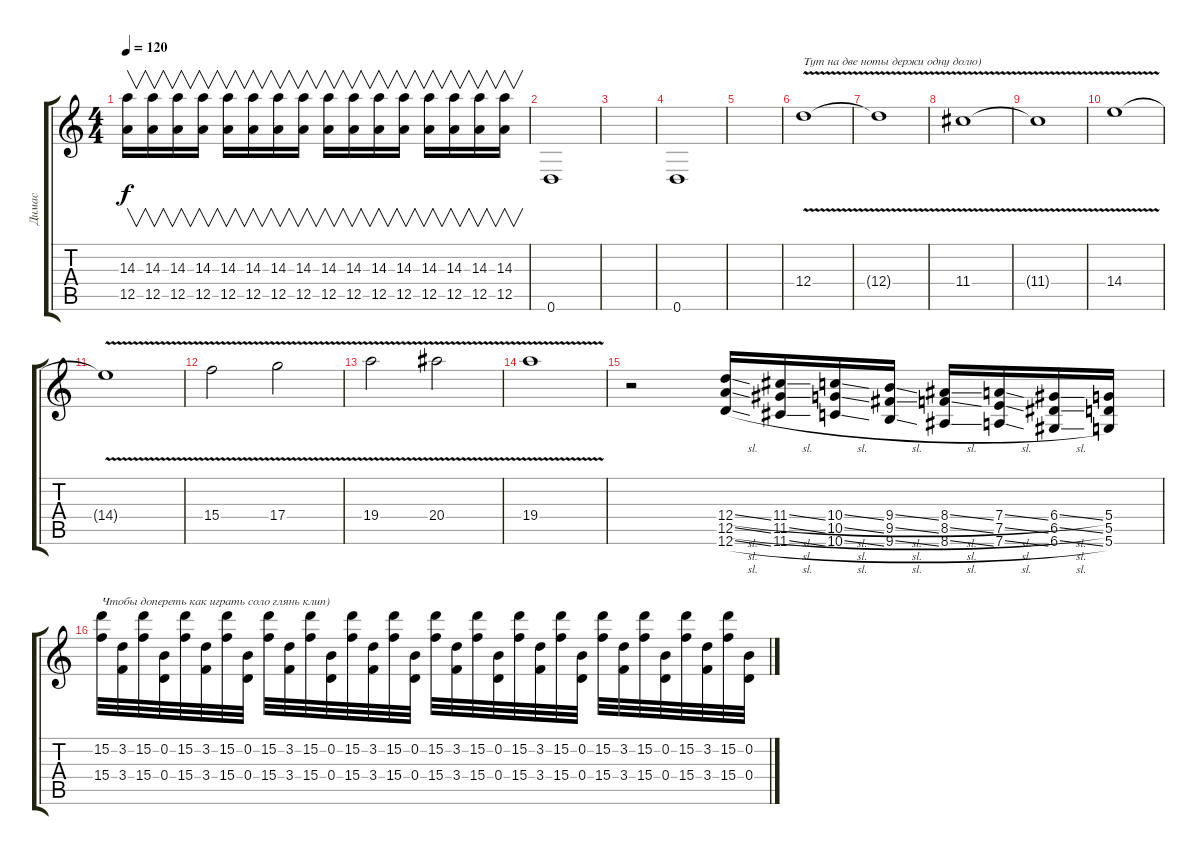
\track ("Димас" "Димас") {instrument distortionguitar}
\staff {score tabs}
\tuning (E4 B3 G3 D3 A2 D2) {hide}
\ts (4 4)
\tempo 120
\clef g2
\ks c
(14.3 12.5).16{v dy f} (14.3 12.5).16{v} (14.3 12.5).16{v} (14.3 12.5).16{v} (14.3 12.5).16{v} (14.3 12.5).16{v} (14.3 12.5).16{v} (14.3 12.5).16{v} (14.3 12.5).16{v} (14.3 12.5).16{v} (14.3 12.5).16{v} (14.3 12.5).16{v} (14.3 12.5).16{v} (14.3 12.5).16{v} (14.3 12.5).16{v} (14.3 12.5).16{v} |
0.6.1 |
|
0.6.1 |
|
12.4{v}.1{txt "Тут на две ноты держи одну долю)"} |
12.4{v t}.1 |
11.4{v}.1 |
11.4{v t}.1 |
14.4{v}.1 |
14.4{v t}.1 |
15.4{v}.2 17.4{v}.2 |
19.4{v}.2 20.4{v}.2 |
19.4{v}.1 |
r.2 (12.4{sl} 12.5{sl} 12.6{sl}).16 (11.4{sl} 11.5{sl} 11.6{sl}).16 (10.4{sl} 10.5{sl} 10.6{sl}).16 (9.4{sl} 9.5{sl} 9.6{sl}).16 (8.4{sl} 8.5{sl} 8.6{sl}).16 (7.4{sl} 7.5{sl} 7.6{sl}).16 (6.4{sl} 6.5{sl} 6.6{sl}).16 (5.4 5.5 5.6).16 |
(15.2 15.4).32{txt "Чтобы допереть как играть соло глянь клип)"} (3.2 3.4).32 (15.2 15.4).32 (0.2 0.4).32 (15.2 15.4).32 (3.2 3.4).32 (15.2 15.4).32 (0.2 0.4).32 (15.2 15.4).32 (3.2 3.4).32 (15.2 15.4).32 (0.2 0.4).32 (15.2 15.4).32 (3.2 3.4).32 (15.2 15.4).32 (0.2 0.4).32 (15.2 15.4).32 (3.2 3.4).32 (15.2 15.4).32 (0.2 0.4).32 (15.2 15.4).32 (3.2 3.4).32 (15.2 15.4).32 (0.2 0.4).32 (15.2 15.4).32 (3.2 3.4).32 (15.2 15.4).32 (0.2 0.4).32 (15.2 15.4).32 (3.2 3.4).32 (15.2 15.4).32 (0.2 0.4).32
